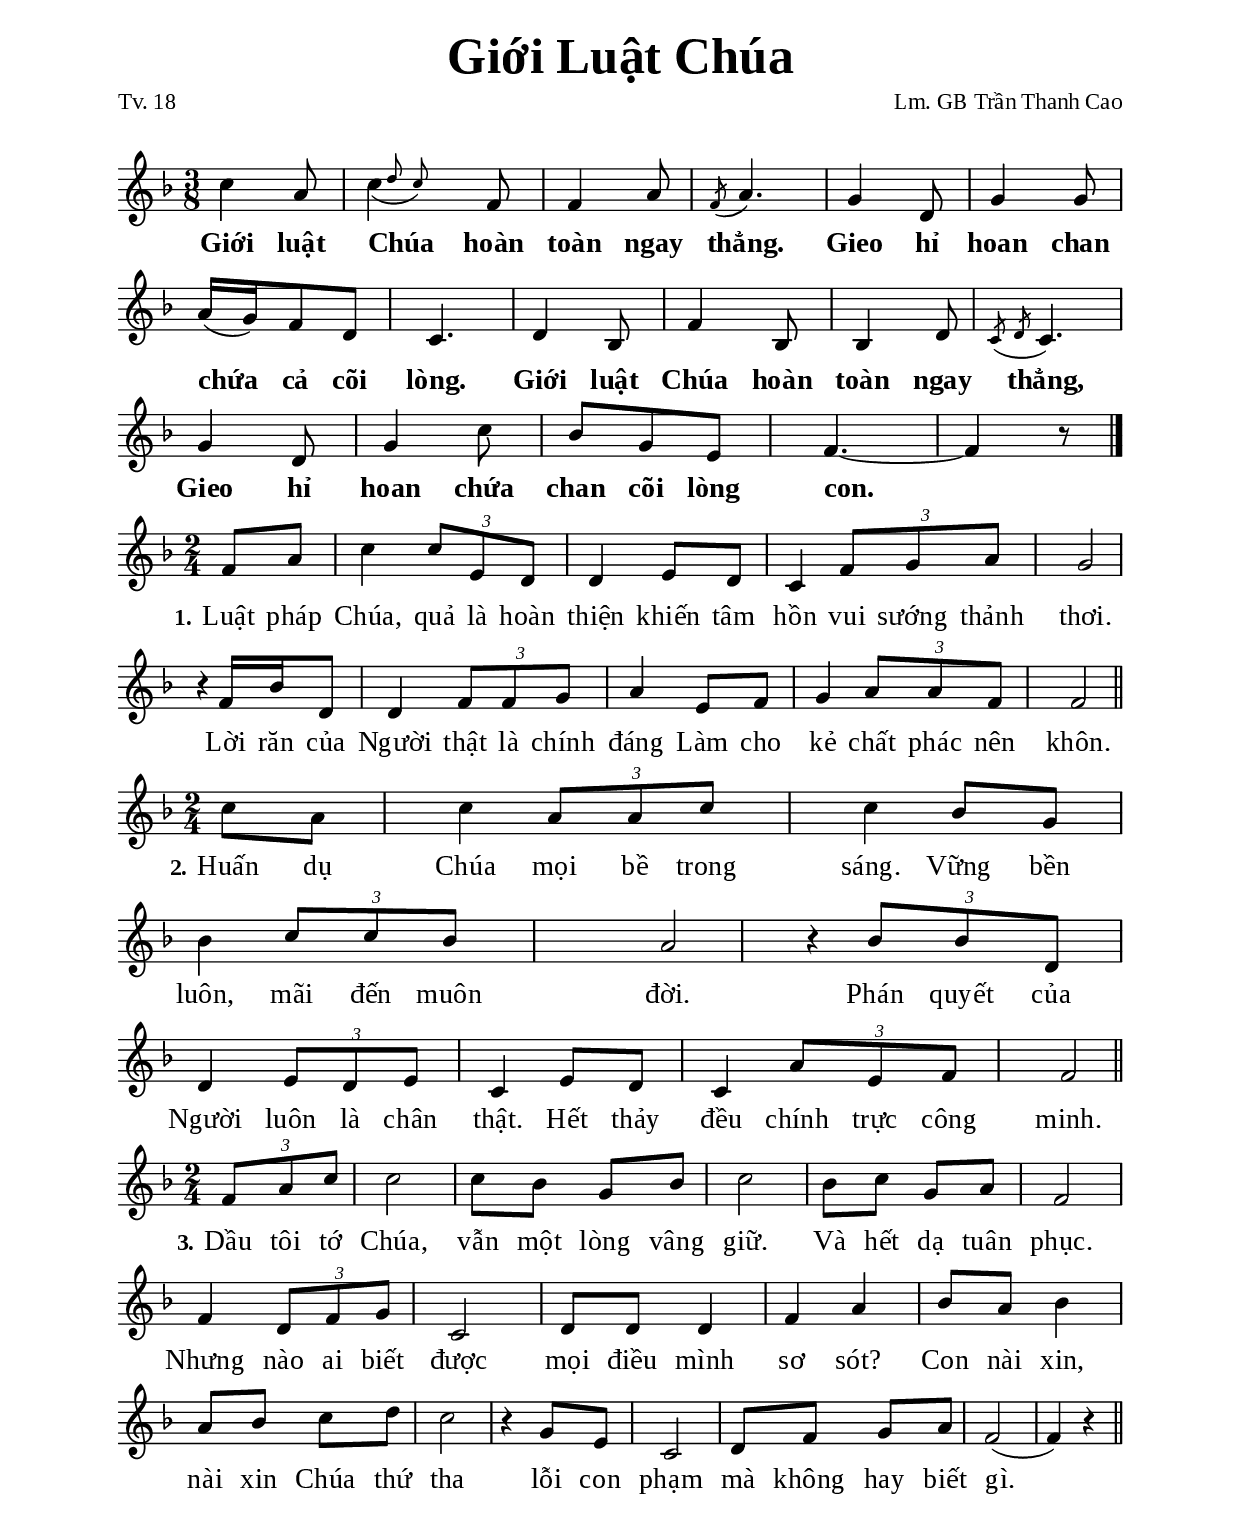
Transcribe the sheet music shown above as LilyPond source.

% Cài đặt chung
\version "2.22.1"
\include "english.ly"

\header {
  title = \markup { \fontsize #3 "Giới Luật Chúa" }
  poet = "Tv. 18"
  composer = "Lm. GB Trần Thanh Cao"
  arranger = " "
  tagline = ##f
}

% Nhạc điệp khúc
nhacDiepKhuc = \relative c'' {
  #(define afterGraceFraction (cons 1 3))
  c4 a8 |
  \autoBeamOff \afterGrace c4 _({d8 c)} f, \autoBeamOn |
  f4 a8 |
  \acciaccatura f8 a4. |
  g4 d8 |
  g4 g8 |
  a16 (g) f8 d |
  c4. |
  d4 bf8 |
  f'4 bf,8 |
  bf4 d8 |
  \autoBeamOff \slashedGrace {c8 (d} c4.) \autoBeamOn |
  g'4 d8 |
  g4 c8 |
  bf g e |
  f4. ~ |
  f4 r8 \bar "|."
}

% Nhạc phiên khúc
nhacPhienKhucMot = \relative c' {
  \partial 4 f8 a |
  c4 \tuplet 3/2 { c8 e, d } |
  d4 e8 d |
  c4 \tuplet 3/2 { f8 g a } |
  g2 |
  r4 f16 bf d,8 |
  d4 \tuplet 3/2 { f8 f g } |
  a4 e8 f |
  g4 \tuplet 3/2 { a8 a f } |
  f2 \bar "||"
}

nhacPhienKhucHai = \relative c'' {
  \partial 4 c8 a |
  c4 \tuplet 3/2 { a8 a c } |
  c4 bf8 g |
  bf4 \tuplet 3/2 { \stemUp c8 c bf \stemNeutral } |
  a2 |
  r4 \tuplet 3/2 { bf8 bf d, } |
  d4 \tuplet 3/2 { e8 d e } |
  c4 e8 d |
  c4 \tuplet 3/2 { a'8 e f } |
  f2 \bar "||"
}

nhacPhienKhucBa = \relative c' {
  \partial 4 \tuplet 3/2 { f8 a c } |
  c2 |
  c8 bf g bf |
  c2 |
  bf8 c g a |
  f2 |
  f4 \tuplet 3/2 { d8 f g } |
  c,2 |
  d8 d d4 |
  f4 a |
  bf8 a bf4 |
  a8 bf c d |
  c2 |
  r4 g8 e |
  c2 |
  d8 f g a |
  f2 ( |
  f4) r \bar "||"
}

% Lời điệp khúc
loiDiepKhuc = \lyricmode {
  Giới luật Chúa hoàn toàn ngay thẳng.
  Gieo hỉ hoan chan chứa cả cõi lòng.
  Giới luật Chúa hoàn toàn ngay thẳng,
  Gieo hỉ hoan chứa chan cõi lòng con.
}

% Lời phiên khúc
loiPhienKhucMot = \lyricmode {
  \set stanza = #"1."
  Luật pháp Chúa, quả là hoàn thiện
  khiến tâm hồn vui sướng thảnh thơi.
  Lời răn của Người thật là chính đáng
  Làm cho kẻ chất phác nên khôn.
}

loiPhienKhucHai = \lyricmode {
  \set stanza = #"2."
  Huấn dụ Chúa mọi bề trong sáng.
  Vững bền luôn, mãi đến muôn đời.
  Phán quyết của Người luôn là chân thật.
  Hết thảy đều chính trực công minh.
}

loiPhienKhucBa = \lyricmode {
  \set stanza = #"3."
  Dầu tôi tớ Chúa, vẫn một lòng vâng giữ.
  Và hết dạ tuân phục.
  Nhưng nào ai biết được mọi điều mình sơ sót?
  Con nài xin, nài xin Chúa thứ tha
  lỗi con phạm mà không hay biết gì.
}


% Dàn trang
\paper {
  #(set-paper-size "a4")
  top-margin = 20\mm
  bottom-margin = 10\mm
  left-margin = 20\mm
  right-margin = 20\mm
  indent = #0
  #(define fonts
    (make-pango-font-tree
      "Liberation Serif"
      "Liberation Serif"
      "Liberation Serif"
      (/ 20 20)))
  page-count = #1
  system-system-spacing = #'((basic-distance . 11.5)
                             (minimum-distance . 11.5)
                             (padding . 1))
  score-system-spacing = #'((basic-distance . 11.5)
                             (minimum-distance . 11.5)
                             (padding . 1))
}

% Thiết lập tông và nhịp
TongNhip = { \key f \major \time 3/8 }

\score {
  \new ChoirStaff <<
    \new Staff = diepKhuc \with {
        \consists "Merge_rests_engraver"
        %\magnifyStaff #(magstep +1)
      }
      <<
      \new Voice = beSop {
        \TongNhip \nhacDiepKhuc
      }
    >>
    \new Lyrics \with {
          \override VerticalAxisGroup.
            nonstaff-relatedstaff-spacing.padding = #1
          \override VerticalAxisGroup.
            nonstaff-unrelatedstaff-spacing.padding = #1
        }
        \lyricsto beSop \loiDiepKhuc
  >>
  \layout {
    \override Lyrics.LyricText.font-series = #'bold
    \override Lyrics.LyricText.font-size = #+2
    \override Lyrics.LyricSpace.minimum-distance = #2.2
    \override Score.BarNumber.break-visibility = ##(#f #f #f)
    \override Score.SpacingSpanner.uniform-stretching = ##t
  }
}

\score {
  \new ChoirStaff <<
    \new Staff = phienKhuc \with {
        %\magnifyStaff #(magstep +1)
      }
      <<
      \new Voice = beSop {
        \key f \major \time 2/4 \nhacPhienKhucMot
      }
    >>
    \new Lyrics \with {
          \override VerticalAxisGroup.
            nonstaff-relatedstaff-spacing.padding = #1.2
          \override VerticalAxisGroup.
            nonstaff-unrelatedstaff-spacing.padding = #1
        }
        \lyricsto beSop \loiPhienKhucMot
  >>
  \layout {
    %\override Staff.TimeSignature.transparent = ##t
    \override Lyrics.LyricText.font-size = #+2
    \override Lyrics.LyricSpace.minimum-distance = #1.1
    \override Score.BarNumber.break-visibility = ##(#f #f #f)
    \override Score.SpacingSpanner.uniform-stretching = ##t
    \override Score.SpacingSpanner packed-spacing = ##t
  } 
}

\score {
  \new ChoirStaff <<
    \new Staff = phienKhuc \with {
        %\magnifyStaff #(magstep +1)
      }
      <<
      \new Voice = beSop {
        \key f \major \time 2/4 \nhacPhienKhucHai
      }
    >>
    \new Lyrics \with {
          \override VerticalAxisGroup.
            nonstaff-relatedstaff-spacing.padding = #1
          \override VerticalAxisGroup.
            nonstaff-unrelatedstaff-spacing.padding = #1
        }
        \lyricsto beSop \loiPhienKhucHai
  >>
  \layout {
    %\override Staff.TimeSignature.transparent = ##t
    \override Lyrics.LyricText.font-size = #+2
    \override Lyrics.LyricSpace.minimum-distance = #2.2
    \override Score.BarNumber.break-visibility = ##(#f #f #f)
    \override Score.SpacingSpanner.uniform-stretching = ##t
    \override Score.SpacingSpanner packed-spacing = ##t
  } 
}

\score {
  \new ChoirStaff <<
    \new Staff = phienKhuc \with {
        %\magnifyStaff #(magstep +1)
      }
      <<
      \new Voice = beSop {
        \key f \major \time 2/4 \nhacPhienKhucBa
      }
    >>
    \new Lyrics \with {
          \override VerticalAxisGroup.
            nonstaff-relatedstaff-spacing.padding = #1.2
          \override VerticalAxisGroup.
            nonstaff-unrelatedstaff-spacing.padding = #1
        }
        \lyricsto beSop \loiPhienKhucBa
  >>
  \layout {
    %\override Staff.TimeSignature.transparent = ##t
    \override Lyrics.LyricText.font-size = #+2
    \override Lyrics.LyricSpace.minimum-distance = #1.7
    \override Score.BarNumber.break-visibility = ##(#f #f #f)
    \override Score.SpacingSpanner.uniform-stretching = ##t
  } 
}
